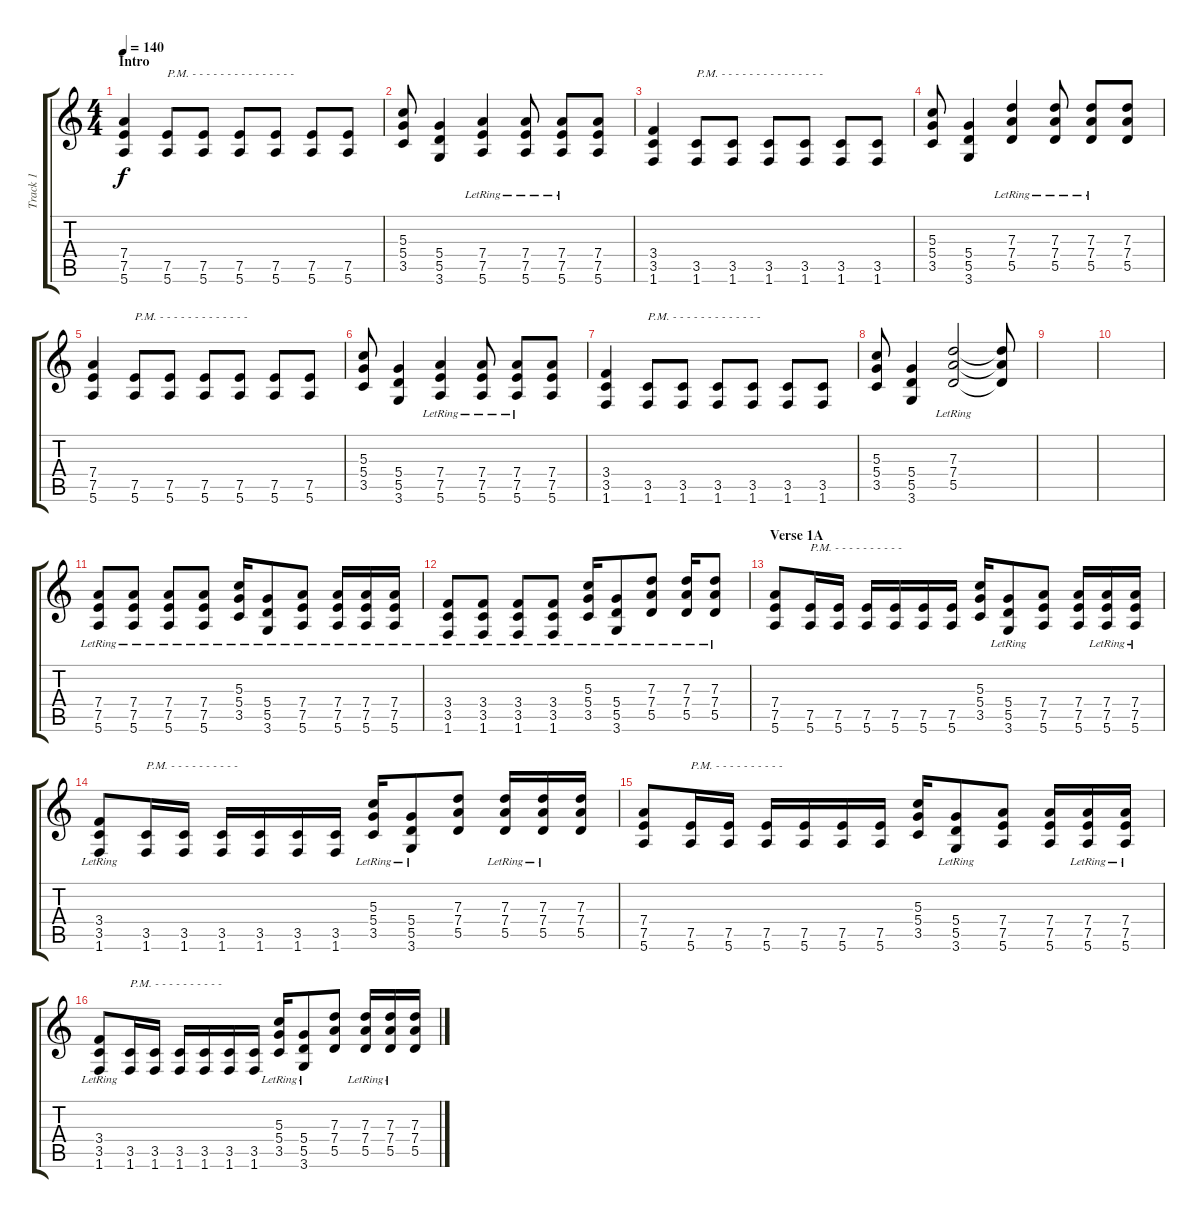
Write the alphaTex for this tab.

\track ("Track 1" "Track 1") {instrument distortionguitar}
\staff {score tabs}
\tuning (E4 B3 G3 D3 A2 E2) {hide}
\ts (4 4)
\section ("" "Intro")
\tempo 140
\clef g2
\ks c
(7.4 7.5 5.6).4{dy f instrument distortionguitar} (7.5 5.6).8{txt "P.M. - - - - - - - - - - - - - - -"} (7.5 5.6).8 (7.5 5.6).8 (7.5 5.6).8 (7.5 5.6).8 (7.5 5.6).8 |
(5.3 5.4 3.5).8 (5.4 5.5 3.6).4 (7.4{lr} 7.5{lr} 5.6{lr}).4 (7.4{lr} 7.5{lr} 5.6{lr}).8 (7.4{lr} 7.5{lr} 5.6{lr}).8 (7.4 7.5 5.6).8 |
(3.4 3.5 1.6).4 (3.5 1.6).8{txt "P.M. - - - - - - - - - - - - - - -"} (3.5 1.6).8 (3.5 1.6).8 (3.5 1.6).8 (3.5 1.6).8 (3.5 1.6).8 |
(5.3 5.4 3.5).8 (5.4 5.5 3.6).4 (7.3{lr} 7.4{lr} 5.5{lr}).4 (7.3{lr} 7.4{lr} 5.5{lr}).8 (7.3{lr} 7.4{lr} 5.5{lr}).8 (7.3 7.4 5.5).8 |
(7.4 7.5 5.6).4 (7.5 5.6).8{txt "P.M. - - - - - - - - - - - - -"} (7.5 5.6).8 (7.5 5.6).8 (7.5 5.6).8 (7.5 5.6).8 (7.5 5.6).8 |
(5.3 5.4 3.5).8 (5.4 5.5 3.6).4 (7.4{lr} 7.5{lr} 5.6{lr}).4 (7.4{lr} 7.5{lr} 5.6{lr}).8 (7.4{lr} 7.5{lr} 5.6{lr}).8 (7.4 7.5 5.6).8 |
(3.4 3.5 1.6).4 (3.5 1.6).8{txt "P.M. - - - - - - - - - - - - -"} (3.5 1.6).8 (3.5 1.6).8 (3.5 1.6).8 (3.5 1.6).8 (3.5 1.6).8 |
(5.3 5.4 3.5).8 (5.4 5.5 3.6).4 (7.3{lr} 7.4{lr} 5.5).2 (7.3{t} 7.4{t} 5.5{t}).8 |
|
|
(7.4{lr} 7.5{lr} 5.6{lr}).8 (7.4{lr} 7.5{lr} 5.6{lr}).8 (7.4{lr} 7.5{lr} 5.6{lr}).8 (7.4{lr} 7.5{lr} 5.6).8 (5.3 5.4{lr} 3.5{lr}).16 (5.4{lr} 5.5{lr} 3.6{lr}).8 (7.4{lr} 7.5{lr} 5.6{lr}).8 (7.4{lr} 7.5{lr} 5.6{lr}).16 (7.4{lr} 7.5{lr} 5.6{lr}).16 (7.4{lr} 7.5{lr} 5.6{lr}).16 |
(3.4{lr} 3.5{lr} 1.6{lr}).8 (3.4{lr} 3.5{lr} 1.6{lr}).8 (3.4{lr} 3.5{lr} 1.6{lr}).8 (3.4{lr} 3.5{lr} 1.6).8 (5.3 5.4{lr} 3.5{lr}).16 (5.4{lr} 5.5{lr} 3.6).8 (7.3{lr} 7.4{lr} 5.5{lr}).8 (7.3{lr} 7.4{lr} 5.5{lr}).16 (7.3 7.4{lr} 5.5{lr}).8 |
\section ("" "Verse 1A")
(7.4 7.5 5.6).8 (7.5 5.6).16{txt "P.M. - - - - - - - - - -"} (7.5 5.6).16 (7.5 5.6).16 (7.5 5.6).16 (7.5 5.6).16 (7.5 5.6).16 (5.3 5.4 3.5).16 (5.4 5.5 3.6{lr}).8 (7.4 7.5 5.6).8 (7.4 7.5 5.6).16 (7.4{lr} 7.5 5.6).16 (7.4{lr} 7.5{lr} 5.6{lr}).16 |
(3.4 3.5{lr} 1.6{lr}).8 (3.5 1.6).16{txt "P.M. - - - - - - - - - -"} (3.5 1.6).16 (3.5 1.6).16 (3.5 1.6).16 (3.5 1.6).16 (3.5 1.6).16 (5.3 5.4{lr} 3.5{lr}).16 (5.4{lr} 5.5{lr} 3.6).8 (7.3 7.4 5.5).8 (7.3 7.4 5.5{lr}).16 (7.3{lr} 7.4{lr} 5.5{lr}).16 (7.3 7.4 5.5).16 |
(7.4 7.5 5.6).8 (7.5 5.6).16{txt "P.M. - - - - - - - - - -"} (7.5 5.6).16 (7.5 5.6).16 (7.5 5.6).16 (7.5 5.6).16 (7.5 5.6).16 (5.3 5.4 3.5).16 (5.4 5.5 3.6{lr}).8 (7.4 7.5 5.6).8 (7.4 7.5 5.6).16 (7.4{lr} 7.5 5.6).16 (7.4{lr} 7.5{lr} 5.6{lr}).16 |
(3.4 3.5{lr} 1.6{lr}).8 (3.5 1.6).16{txt "P.M. - - - - - - - - - -"} (3.5 1.6).16 (3.5 1.6).16 (3.5 1.6).16 (3.5 1.6).16 (3.5 1.6).16 (5.3 5.4{lr} 3.5{lr}).16 (5.4{lr} 5.5{lr} 3.6).8 (7.3 7.4 5.5).8 (7.3 7.4 5.5{lr}).16 (7.3{lr} 7.4{lr} 5.5{lr}).16 (7.3 7.4 5.5).16
